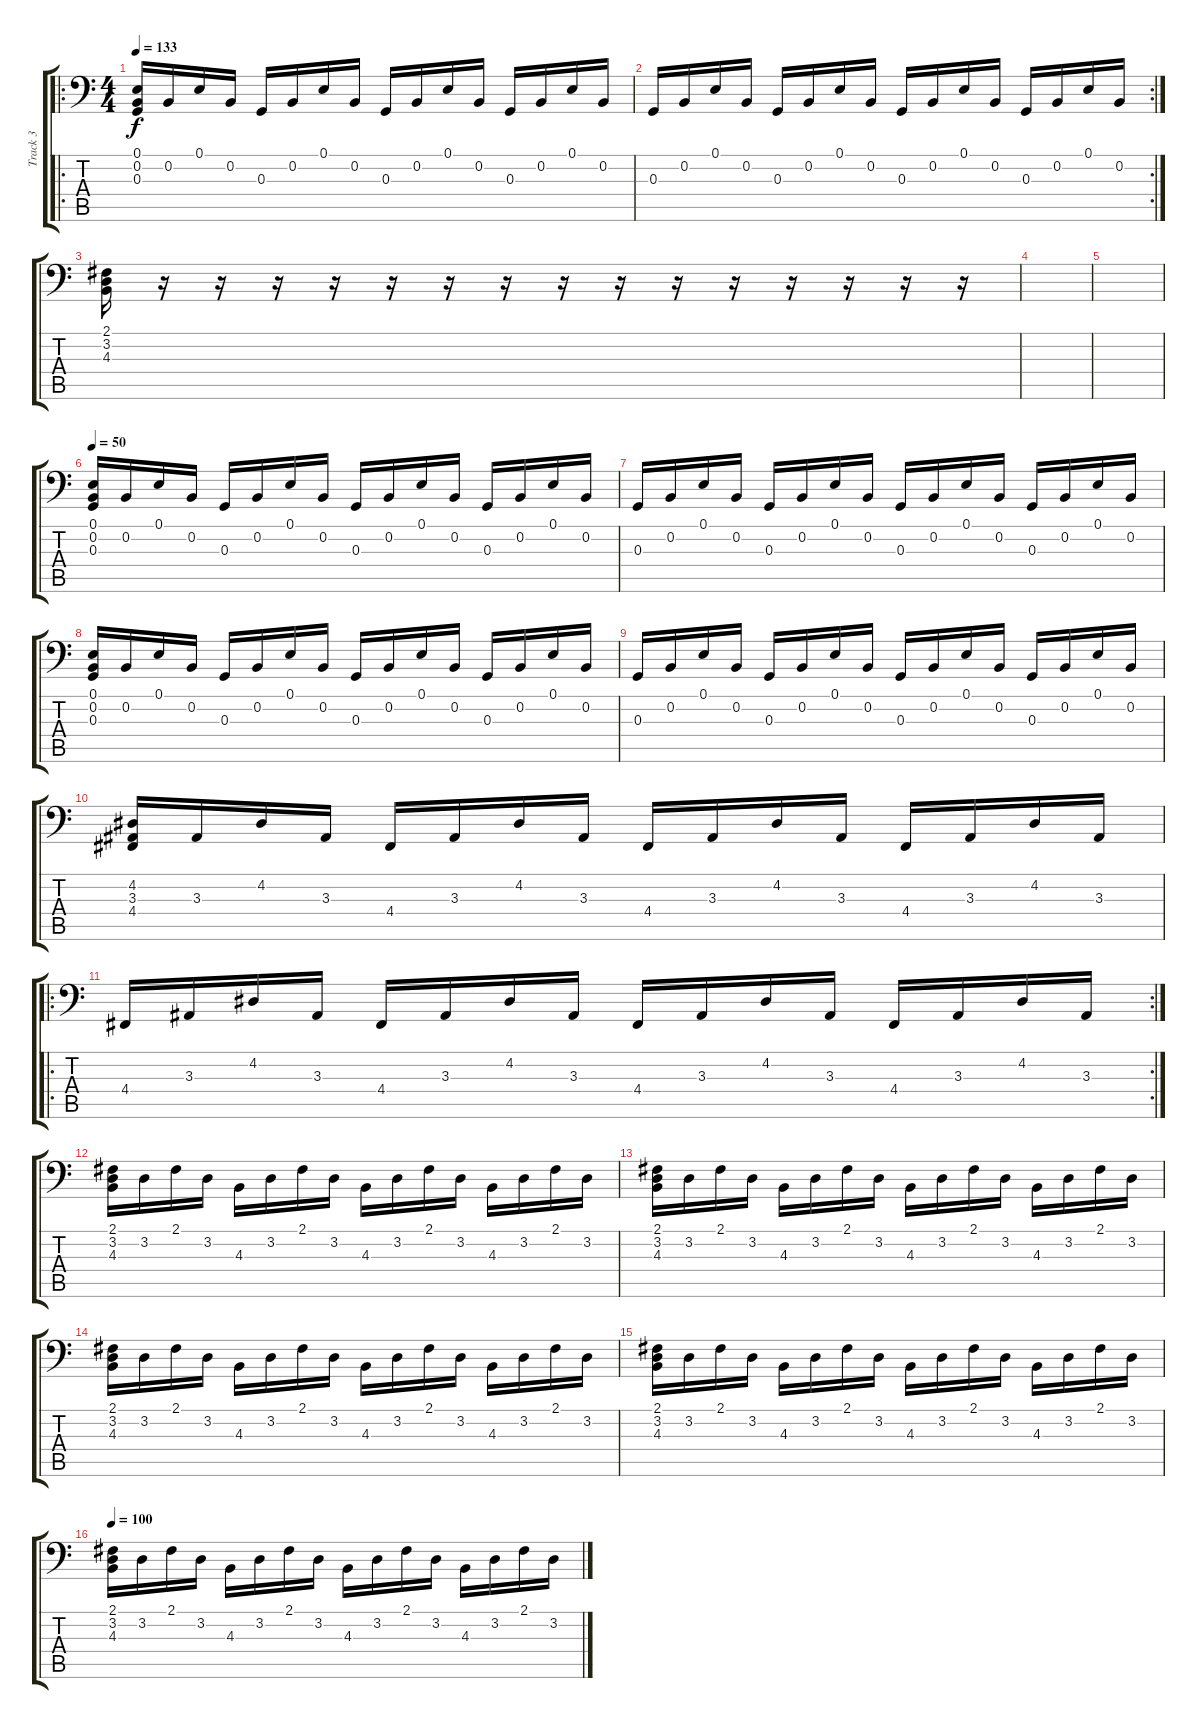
\track ("Track 3" "Track 3") {instrument pad6metallic}
\staff {score tabs}
\tuning (E3 B2 G2 D2 A1 E1) {hide}
\ro
\ts (4 4)
\tempo 133
\tempo 200
\tempo 133
\clef f4
\ks c
(0.1 0.2 0.3).16{dy f instrument pad6metallic} 0.2.16 0.1.16 0.2.16 0.3.16 0.2.16 0.1.16 0.2.16 0.3.16 0.2.16 0.1.16 0.2.16 0.3.16 0.2.16 0.1.16 0.2.16 |
\rc 2
0.3.16 0.2.16 0.1.16 0.2.16 0.3.16 0.2.16 0.1.16 0.2.16 0.3.16 0.2.16 0.1.16 0.2.16 0.3.16 0.2.16 0.1.16 0.2.16 |
(2.1 3.2 4.3).16 r.16 r.16 r.16 r.16 r.16 r.16 r.16 r.16 r.16 r.16 r.16 r.16 r.16 r.16 r.16 |
|
|
\tempo 50
(0.1 0.2 0.3).16 0.2.16 0.1.16 0.2.16 0.3.16 0.2.16 0.1.16 0.2.16 0.3.16 0.2.16 0.1.16 0.2.16 0.3.16 0.2.16 0.1.16 0.2.16 |
0.3.16 0.2.16 0.1.16 0.2.16 0.3.16 0.2.16 0.1.16 0.2.16 0.3.16 0.2.16 0.1.16 0.2.16 0.3.16 0.2.16 0.1.16 0.2.16 |
(0.1 0.2 0.3).16 0.2.16 0.1.16 0.2.16 0.3.16 0.2.16 0.1.16 0.2.16 0.3.16 0.2.16 0.1.16 0.2.16 0.3.16 0.2.16 0.1.16 0.2.16 |
0.3.16 0.2.16 0.1.16 0.2.16 0.3.16 0.2.16 0.1.16 0.2.16 0.3.16 0.2.16 0.1.16 0.2.16 0.3.16 0.2.16 0.1.16 0.2.16 |
(4.2 3.3 4.4).16 3.3.16 4.2.16 3.3.16 4.4.16 3.3.16 4.2.16 3.3.16 4.4.16 3.3.16 4.2.16 3.3.16 4.4.16 3.3.16 4.2.16 3.3.16 |
\ro
\rc 2
4.4.16 3.3.16 4.2.16 3.3.16 4.4.16 3.3.16 4.2.16 3.3.16 4.4.16 3.3.16 4.2.16 3.3.16 4.4.16 3.3.16 4.2.16 3.3.16 |
(2.1 3.2 4.3).16 3.2.16 2.1.16 3.2.16 4.3.16 3.2.16 2.1.16 3.2.16 4.3.16 3.2.16 2.1.16 3.2.16 4.3.16 3.2.16 2.1.16 3.2.16 |
(2.1 3.2 4.3).16 3.2.16 2.1.16 3.2.16 4.3.16 3.2.16 2.1.16 3.2.16 4.3.16 3.2.16 2.1.16 3.2.16 4.3.16 3.2.16 2.1.16 3.2.16 |
(2.1 3.2 4.3).16 3.2.16 2.1.16 3.2.16 4.3.16 3.2.16 2.1.16 3.2.16 4.3.16 3.2.16 2.1.16 3.2.16 4.3.16 3.2.16 2.1.16 3.2.16 |
(2.1 3.2 4.3).16 3.2.16 2.1.16 3.2.16 4.3.16 3.2.16 2.1.16 3.2.16 4.3.16 3.2.16 2.1.16 3.2.16 4.3.16 3.2.16 2.1.16 3.2.16 |
\tempo 100
(2.1 3.2 4.3).16 3.2.16 2.1.16 3.2.16 4.3.16 3.2.16 2.1.16 3.2.16 4.3.16 3.2.16 2.1.16 3.2.16 4.3.16 3.2.16 2.1.16 3.2.16
